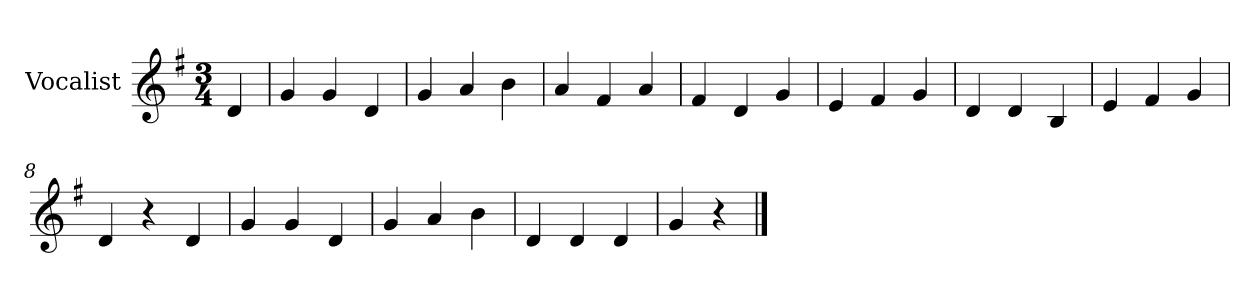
**kern
*part1
*staff1
*I"Vocalist
*k[f#]
*G:
*M3/4
=
4d
=1
4g
4g
4d
=2
4g
4a
4b
=3
4a
4f#
4a
=4
4f#
4d
4g
=5
4e
4f#
4g
=6
4d
4d
4B
=7
4e
4f#
4g
=8
4d
4r
4d
=9
4g
4g
4d
=10
4g
4a
4b
=11
4d
4d
4d
=12
4g
4r
==
*-
